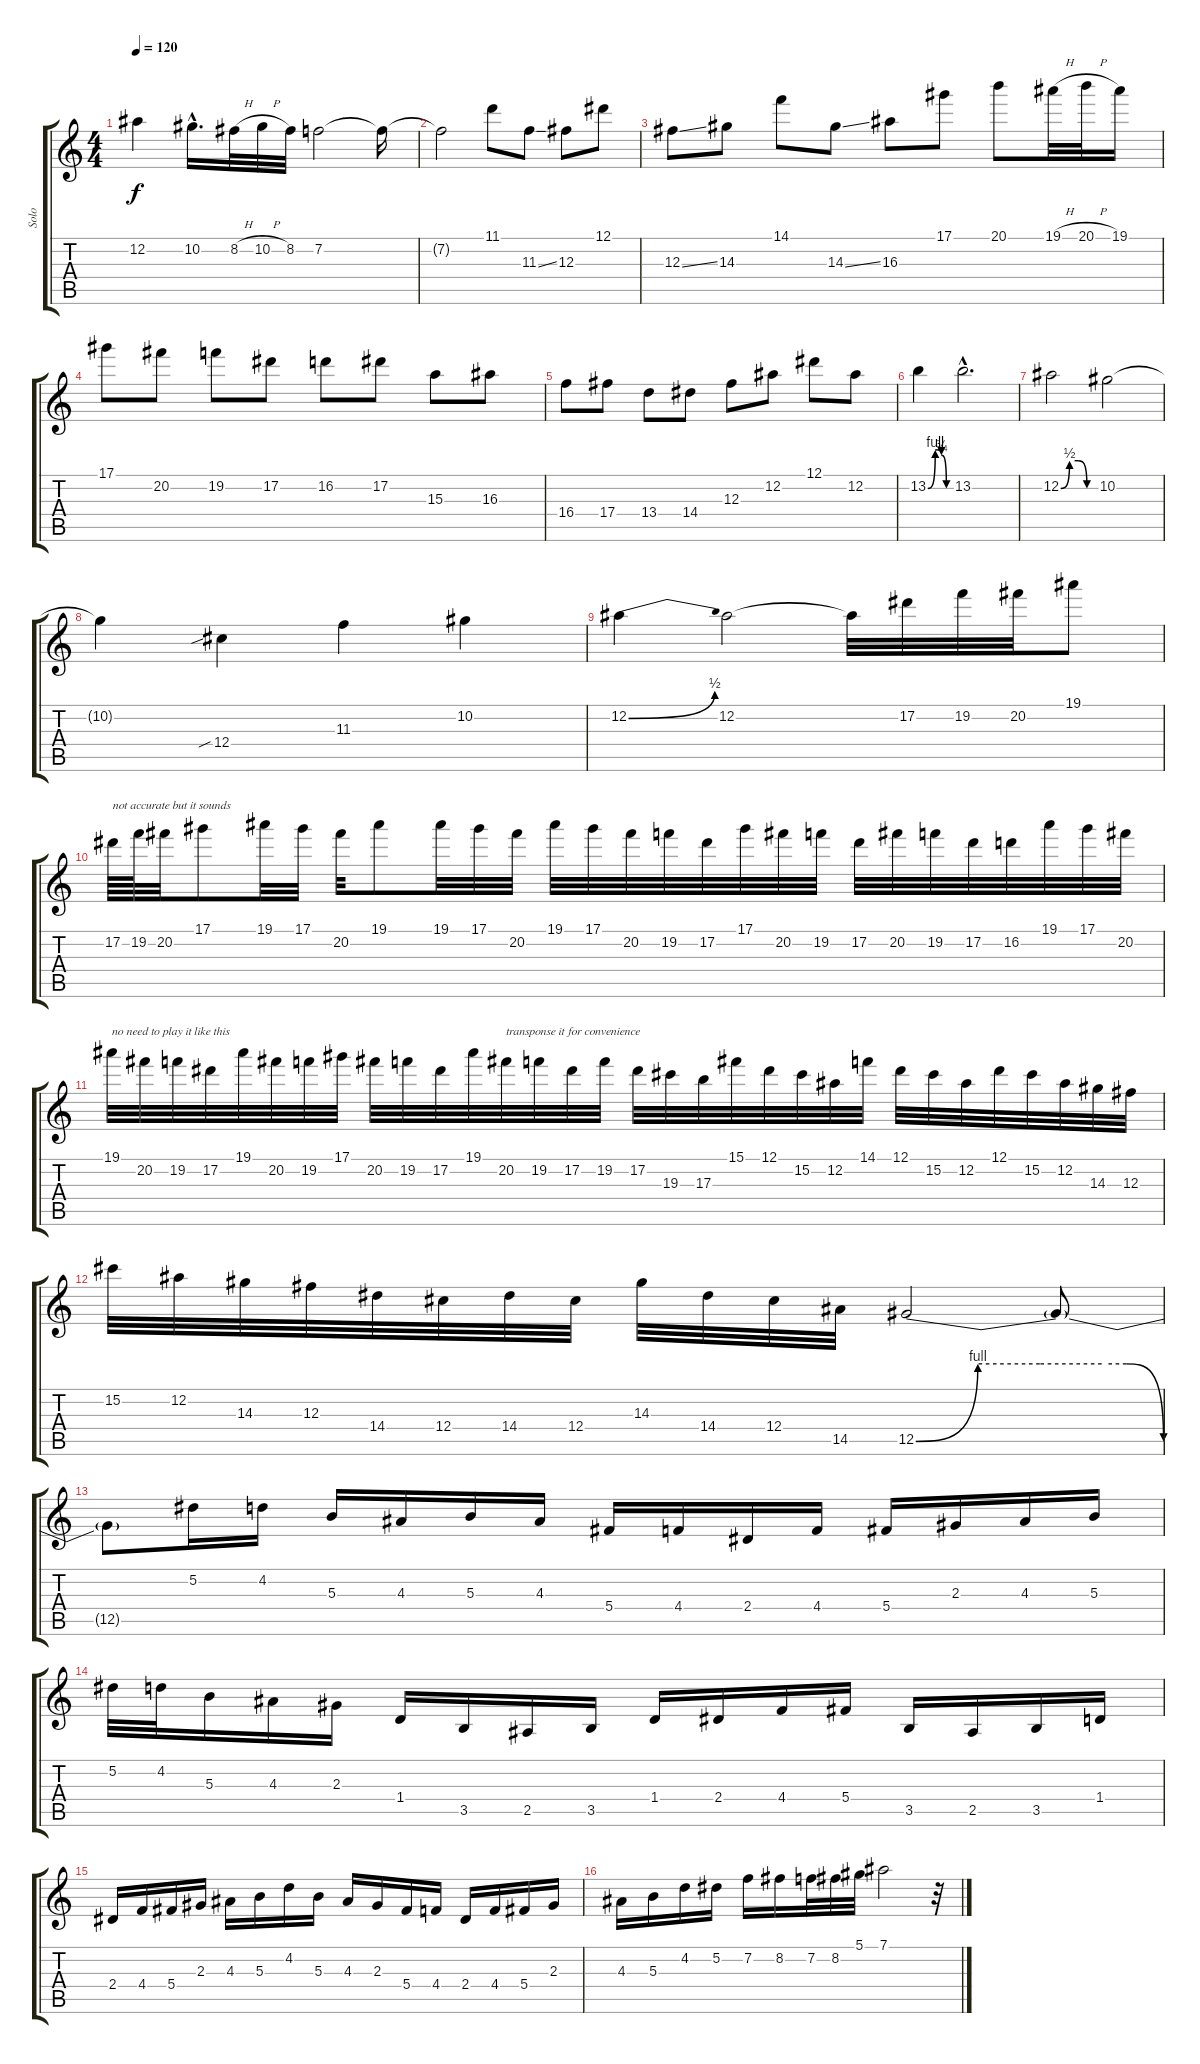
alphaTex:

\track ("Solo" "Solo") {instrument overdrivenguitar}
\staff {score tabs}
\tuning (Eb4 Bb3 Gb3 Db3 Ab2 Eb2) {hide}
\ts (4 4)
\tempo 120
\clef g2
\ks c
12.2{t}.4{dy f} 10.2{hac}.16{d} 8.2{h}.32 10.2{h}.32 8.2.32 7.2.2 7.2{t}.16 |
7.2{t}.2 11.1.8 11.3{ss}.8 12.3.8 12.1.8 |
12.3{ss}.8 14.3.8 14.1.8 14.3{ss}.8 16.3.8 17.1.8 20.1.8 19.1{h}.32 20.1{h}.32 19.1.16 |
17.1.8 20.2.8 19.2.8 17.2.8 16.2.8 17.2.8 15.3.8 16.3.8 |
16.4.8 17.4.8 13.4.8 14.4.8 12.3.8 12.2.8 12.1.8 12.2.8 |
13.2{be (custom 0 0 19 4 30 4 35 3 48 0 60 0)}.4 13.2{hac}.2{d} |
12.2{be (custom 0 0 15 2 30 2 45 0 60 0)}.2 10.2.2 |
10.2{t}.4 12.4{sib}.4 11.3.4 10.2.4 |
12.2{be (bend 0 0 60 2)}.4 12.2.2 12.2{t}.32 17.2.32 19.2.32 20.2.32 19.1.8 |
17.2.64{txt "not accurate but it sounds "} 19.2.64 20.2.32 17.1.8 19.1.32 17.1.32 20.2.32 19.1.8 19.1.32 17.1.32 20.2.32 19.1.32 17.1.32 20.2.32 19.2.32 17.2.32 17.1.32 20.2.32 19.2.32 17.2.32 20.2.32 19.2.32 17.2.32 16.2.32 19.1.32 17.1.32 20.2.32 |
19.1.32{txt "no need to play it like this"} 20.2.32 19.2.32 17.2.32 19.1.32 20.2.32 19.2.32 17.1.32 20.2.32 19.2.32 17.2.32 19.1.32 20.2.32{txt "transponse it for convenience"} 19.2.32 17.2.32 19.2.32 17.2.32 19.3.32 17.3.32 15.1.32 12.1.32 15.2.32 12.2.32 14.1.32 12.1.32 15.2.32 12.2.32 12.1.32 15.2.32 12.2.32 14.3.32 12.3.32 |
15.2.32 12.2.32 14.3.32 12.3.32 14.4.32 12.4.32 14.4.32 12.4.32 14.3.32 14.4.32 12.4.32 14.5.32 12.5{be (custom 0 0 15 4 30 4 45 4 51 4 60 0)}.2 12.5{t}.8 |
12.5{t}.8 5.2.16 4.2.16 5.3.16 4.3.16 5.3.16 4.3.16 5.4.16 4.4.16 2.4.16 4.4.16 5.4.16 2.3.16 4.3.16 5.3.16 |
5.2.32 4.2.32 5.3.16 4.3.16 2.3.16 1.4.16 3.5.16 2.5.16 3.5.16 1.4.16 2.4.16 4.4.16 5.4.16 3.5.16 2.5.16 3.5.16 1.4.16 |
2.4.16 4.4.16 5.4.16 2.3.16 4.3.16 5.3.16 4.2.16 5.3.16 4.3.16 2.3.16 5.4.16 4.4.16 2.4.16 4.4.16 5.4.16 2.3.16 |
4.3.16 5.3.16 4.2.16 5.2.16 7.2.16 8.2.16 7.2.32 8.2.32 5.1.32 7.1.2{volume 0} r.32
